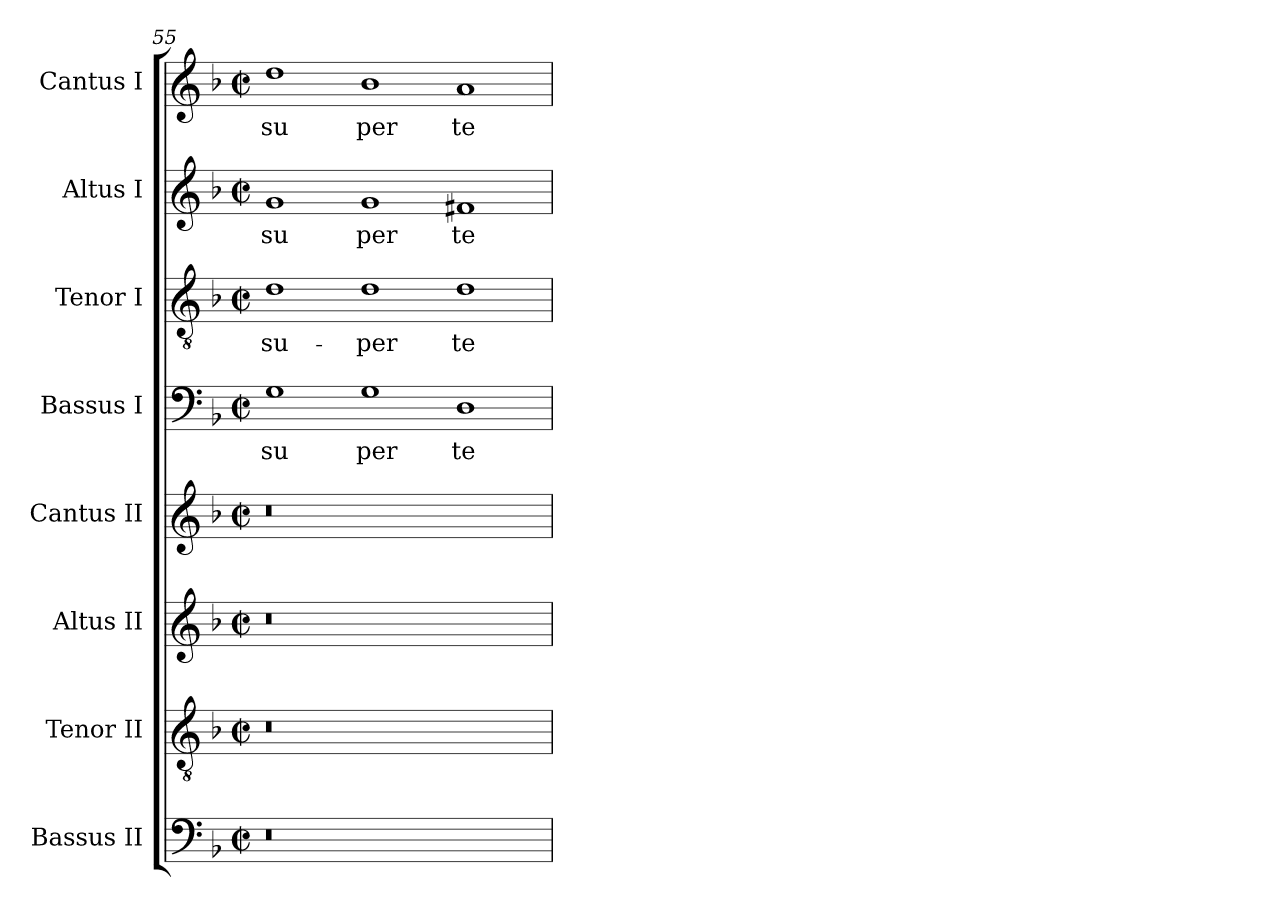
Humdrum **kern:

**kern	**kern	**kern	**kern	**kern	**text	**kern	**text	**kern	**text	**kern	**text
*part8	*part7	*part6	*part5	*part4	*part4	*part3	*part3	*part2	*part2	*part1	*part1
*staff8	*staff7	*staff6	*staff5	*staff4	*staff4	*staff3	*staff3	*staff2	*staff2	*staff1	*staff1
*I"Bassus II	*I"Tenor II	*I"Altus II	*I"Cantus II	*I"Bassus I	*	*I"Tenor I	*	*I"Altus I	*	*I"Cantus I	*
*clefF4	*clefGv2	*clefG2	*clefG2	*clefF4	*	*clefGv2	*	*clefG2	*	*clefG2	*
*k[b-]	*k[b-]	*k[b-]	*k[b-]	*k[b-]	*	*k[b-]	*	*k[b-]	*	*k[b-]	*
*F:	*F:	*F:	*F:	*F:	*	*F:	*	*F:	*	*F:	*
*M2/2	*M2/2	*M2/2	*M2/2	*M2/2	*	*M2/2	*	*M2/2	*	*M2/2	*
*met(c|)	*met(c|)	*met(c|)	*met(c|)	*met(c|)	*	*met(c|)	*	*met(c|)	*	*met(c|)	*
=55	=55	=55	=55	=55	=55	=55	=55	=55	=55	=55	=55
!	!	!	!	!	!LO:LY:b:cj	!	!LO:LY:b:cj	!	!LO:LY:b:cj	!	!LO:LY:b:cj
0.r	0.r	0.r	0.r	1G	su	1d	su-	1g	su	1dd	su
!	!	!	!	!	!LO:LY:b:cj	!	!LO:LY:b:cj	!	!LO:LY:b:cj	!	!LO:LY:b:cj
.	.	.	.	1G	per	1d	-per	1g	per	1b-	per
!	!	!	!	!	!LO:LY:b:cj	!	!LO:LY:b:cj	!	!LO:LY:b:cj	!	!LO:LY:b:cj
.	.	.	.	1D	te	1d	te	1f#X	te	1a	te
=	=	=	=	=	=	=	=	=	=	=	=
*-	*-	*-	*-	*-	*-	*-	*-	*-	*-	*-	*-
